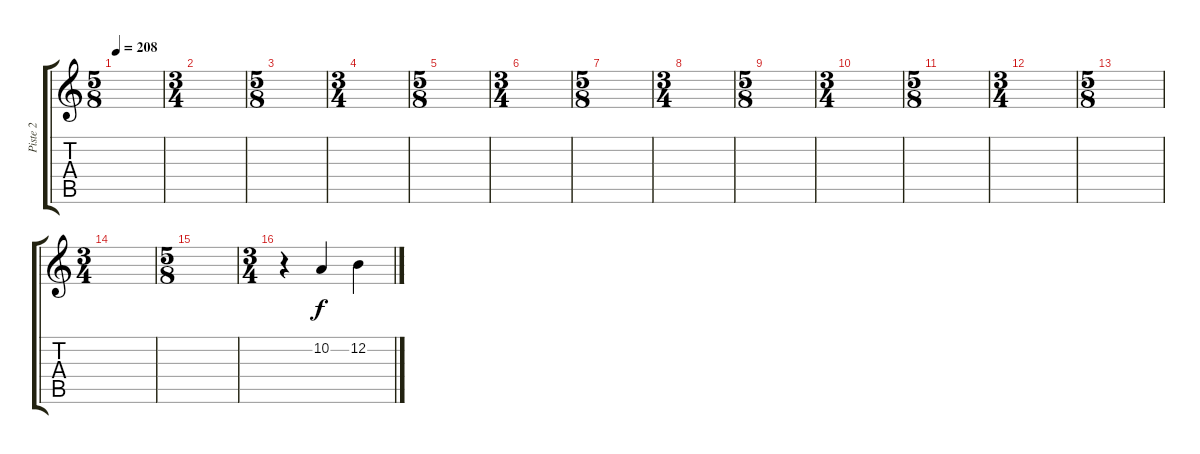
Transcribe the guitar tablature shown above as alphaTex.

\track ("Piste 2" "Piste 2") {instrument acousticgrandpiano}
\staff {score tabs}
\tuning (E4 B3 G3 D3 A2 E2) {hide}
\ts (5 8)
\tempo 208
\clef g2
\ks c
|
\ts (3 4)
|
\ts (5 8)
|
\ts (3 4)
|
\ts (5 8)
|
\ts (3 4)
|
\ts (5 8)
|
\ts (3 4)
|
\ts (5 8)
|
\ts (3 4)
|
\ts (5 8)
|
\ts (3 4)
|
\ts (5 8)
|
\ts (3 4)
|
\ts (5 8)
|
\ts (3 4)
r.4 10.2.4 12.2.4
